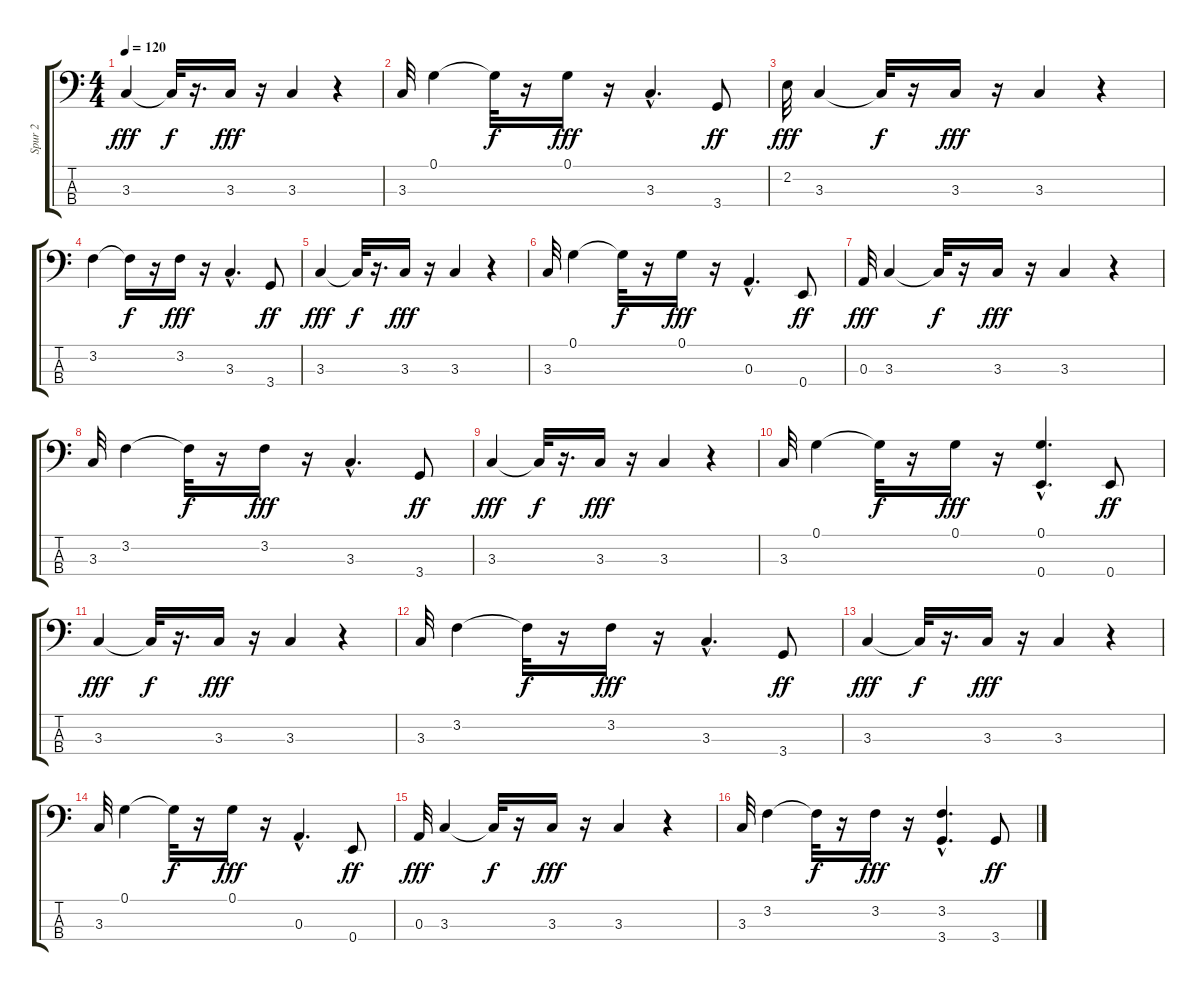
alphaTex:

\track ("Spur 2" "Spur 2") {instrument acousticbass}
\staff {score tabs}
\tuning (G2 D2 A1 E1) {hide}
\ts (4 4)
\tempo 120
\clef f4
\ks c
3.3.4{dy fff} 3.3{t}.32{dy f} r.16{d} 3.3.16{dy fff} r.16 3.3.4 r.4 |
3.3.32 0.1.4 0.1{t}.32{dy f} r.16 0.1.16{dy fff} r.16 3.3{hac}.4{d} 3.4.8{dy ff} |
2.2.32{dy fff} 3.3.4 3.3{t}.32{dy f} r.16 3.3.16{dy fff} r.16 3.3.4 r.4 |
3.2.4 3.2{t}.16{dy f} r.16 3.2.16{dy fff} r.16 3.3{hac}.4{d} 3.4.8{dy ff} |
3.3.4{dy fff} 3.3{t}.32{dy f} r.16{d} 3.3.16{dy fff} r.16 3.3.4 r.4 |
3.3.32 0.1.4 0.1{t}.32{dy f} r.16 0.1.16{dy fff} r.16 0.3{hac}.4{d} 0.4.8{dy ff} |
0.3.32{dy fff} 3.3.4 3.3{t}.32{dy f} r.16 3.3.16{dy fff} r.16 3.3.4 r.4 |
3.3.32 3.2.4 3.2{t}.32{dy f} r.16 3.2.16{dy fff} r.16 3.3{hac}.4{d} 3.4.8{dy ff} |
3.3.4{dy fff} 3.3{t}.32{dy f} r.16{d} 3.3.16{dy fff} r.16 3.3.4 r.4 |
3.3.32 0.1.4 0.1{t}.32{dy f} r.16 0.1.16{dy fff} r.16 (0.1 0.4{hac}).4{d} 0.4.8{dy ff} |
3.3.4{dy fff} 3.3{t}.32{dy f} r.16{d} 3.3.16{dy fff} r.16 3.3.4 r.4 |
3.3.32 3.2.4 3.2{t}.32{dy f} r.16 3.2.16{dy fff} r.16 3.3{hac}.4{d} 3.4.8{dy ff} |
3.3.4{dy fff} 3.3{t}.32{dy f} r.16{d} 3.3.16{dy fff} r.16 3.3.4 r.4 |
3.3.32 0.1.4 0.1{t}.32{dy f} r.16 0.1.16{dy fff} r.16 0.3{hac}.4{d} 0.4.8{dy ff} |
0.3.32{dy fff} 3.3.4 3.3{t}.32{dy f} r.16 3.3.16{dy fff} r.16 3.3.4 r.4 |
3.3.32 3.2.4 3.2{t}.32{dy f} r.16 3.2.16{dy fff} r.16 (3.2 3.4{hac}).4{d} 3.4.8{dy ff}
